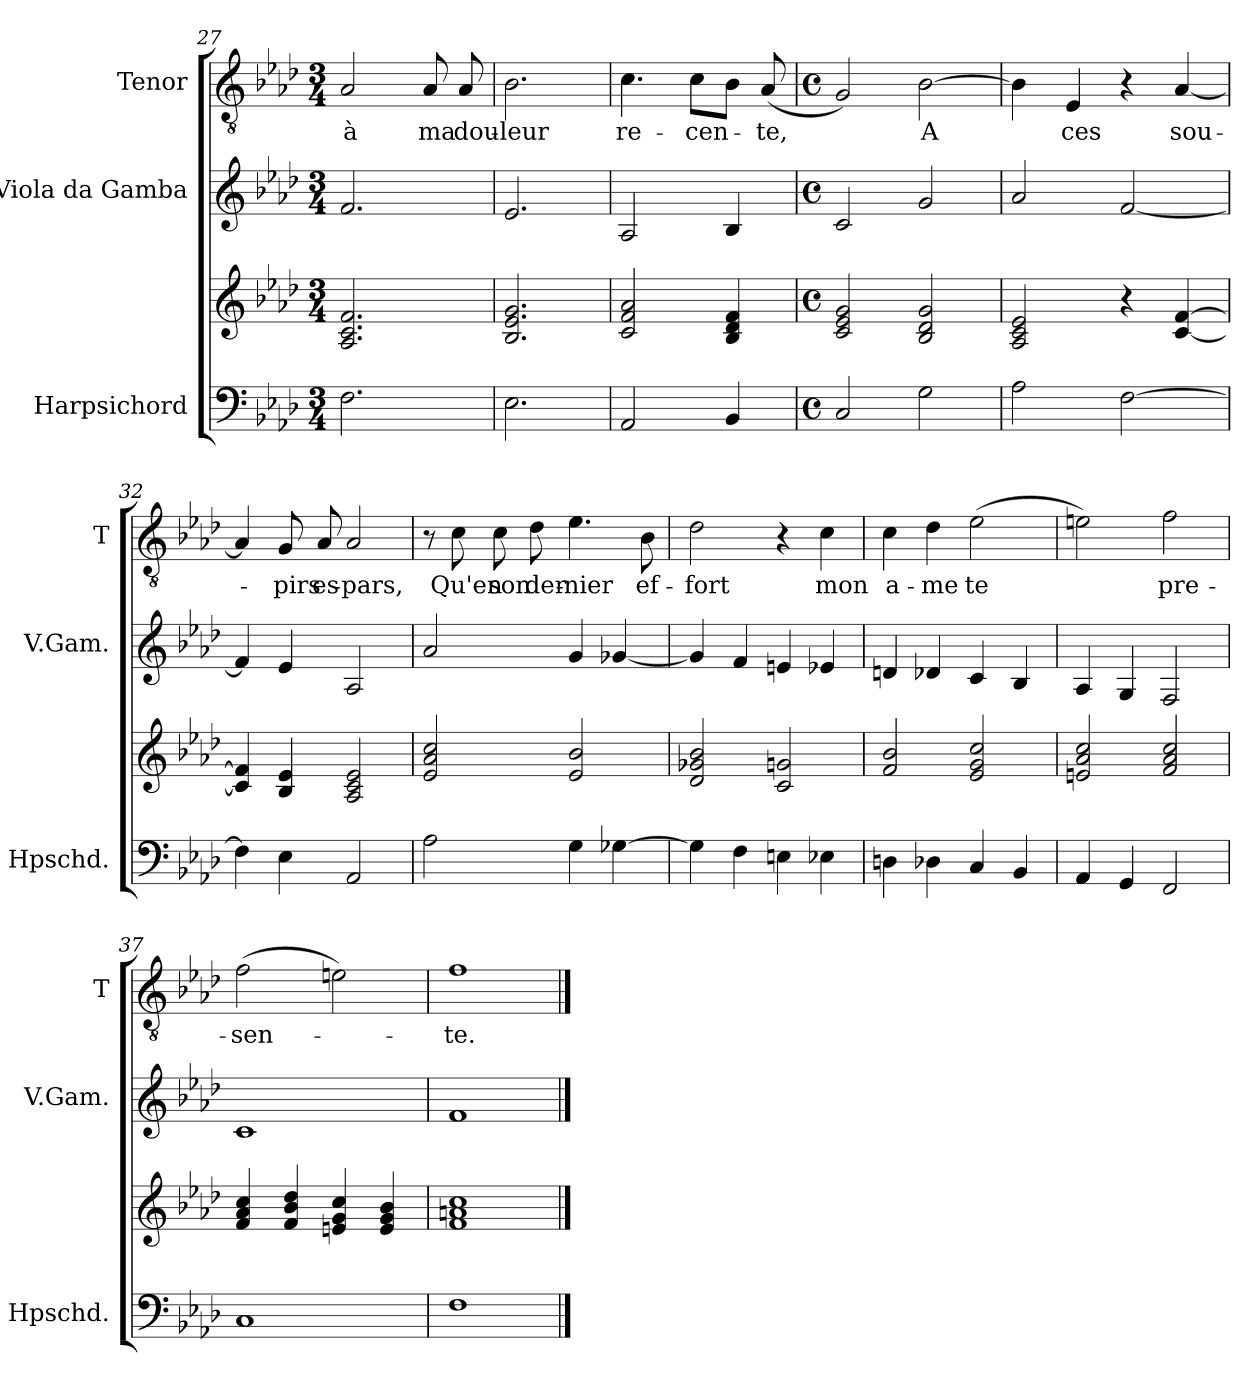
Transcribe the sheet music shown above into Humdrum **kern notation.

**kern	**kern	**kern	**kern	**text
*part3	*part3	*part2	*part1	*part1
*staff4	*staff3	*staff2	*staff1	*staff1
*I"Harpsichord	*	*I"Viola da Gamba	*I"Tenor	*
*I'Hpschd.	*	*I'V.Gam.	*I'T	*
*clefF4	*clefG2	*clefG2	*clefGv2	*
*	*	*ITrd7c12	*	*
*k[b-e-a-d-]	*k[b-e-a-d-]	*k[b-e-a-d-]	*k[b-e-a-d-]	*
*A-:	*A-:	*A-:	*A-:	*
*M3/4	*M3/4	*M3/4	*M3/4	*
=27	=27	=27	=27	=27
!	!	!	!	!LO:LY:b
2.F\	2.A-/ 2.c/ 2.f/	2.F/	2A-/	à
!	!	!	!	!LO:LY:b
.	.	.	8A-/	ma
!	!	!	!	!LO:LY:b
.	.	.	8A-/	dou-
=28	=28	=28	=28	=28
!	!	!	!	!LO:LY:b
2.E-\	2.B-/ 2.e-/ 2.g/	2.E-/	2.B-\	-leur
!!LO:LB:g=z
=29	=29	=29	=29	=29
!	!	!	!	!LO:LY:b
2AA-/	2c/ 2f/ 2a-/	2AA-/	4.c\	re-
!	!	!	!	!LO:LY:b
.	.	.	8c\L	-cen-
4BB-/	4B-/ 4d-/ 4f/	4BB-/	8B-\J	.
!	!	!	!	!LO:LY:b
.	.	.	(<8A-/	-te,
=30	=30	=30	=30	=30
*M4/4	*M4/4	*M4/4	*M4/4	*
*met(c)	*met(c)	*met(c)	*met(c)	*
2C/	2c/ 2e-/ 2g/	2C/	2G/)	.
!	!	!	!	!LO:LY:b
2G\	2B-/ 2d-/ 2g/	2G/	[2B-\	A
=31	=31	=31	=31	=31
2A-\	2A-/ 2c/ 2e-/	2A-/	4B-\]	.
!	!	!	!	!LO:LY:b
.	.	.	4E-/	ces
[2F\	4r	[2F/	4r	.
!	!	!	!	!LO:LY:b
.	[4c/ [4f/	.	[4A-/	sou-
=32	=32	=32	=32	=32
4F\]	4c/] 4f/]	4F/]	4A-/]	.
!	!	!	!	!LO:LY:b
4E-\	4B-/ 4e-/	4E-/	8G/	-pirs
!	!	!	!	!LO:LY:b
.	.	.	8A-/	es-
!	!	!	!	!LO:LY:b
2AA-/	2A-/ 2c/ 2e-/	2AA-/	2A-/	-pars,
=33	=33	=33	=33	=33
2A-\	2e-/ 2a-/ 2cc/	2A-/	8r	.
!	!	!	!	!LO:LY:b
.	.	.	8c\	Qu'en
!	!	!	!	!LO:LY:b
.	.	.	8c\	son
!	!	!	!	!LO:LY:b
.	.	.	8d-\	der-
!	!	!	!	!LO:LY:b
4G\	2e-/ 2b-/	4G/	4.e-\	-nier
[4G-X\	.	[4G-X/	.	.
!	!	!	!	!LO:LY:b
.	.	.	8B-\	ef-
!!LO:LB:g=z
=34	=34	=34	=34	=34
!	!	!	!	!LO:LY:b
4G-\]	2d-/ 2g-X/ 2b-/	4G-/]	2d-\	-fort
4F\	.	4F/	.	.
4En\	2c/ 2gn/	4En/	4r	.
!	!	!	!	!LO:LY:b
4E-X\	.	4E-X/	4c\	mon
=35	=35	=35	=35	=35
!	!	!	!	!LO:LY:b
4Dn\	2f/ 2b-/	4Dn/	4c\	a-
!	!	!	!	!LO:LY:b
4D-X\	.	4D-X/	4d-\	-me
!	!	!	!	!LO:LY:b
4C/	2e-/ 2g/ 2cc/	4C/	(>2e-\	te
4BB-/	.	4BB-/	.	.
=36	=36	=36	=36	=36
4AA-/	2en/ 2a-/ 2cc/	4AA-/	2en\)	.
4GG/	.	4GG/	.	.
!	!	!	!	!LO:LY:b
2FF/	2f/ 2a-/ 2cc/	2FF/	2f\	pre-
=37	=37	=37	=37	=37
!	!	!	!	!LO:LY:b
1C	4f/ 4a-/ 4cc/	1C	(>2f\	-sen-
.	4f/ 4b-/ 4dd-/	.	.	.
.	4en/ 4g/ 4cc/	.	2en\)	.
.	4e/ 4g/ 4b-/	.	.	.
=38	=38	=38	=38	=38
!	!	!	!	!LO:LY:b
1F	1f 1an 1cc	1F	1f	-te.
==	==	==	==	==
*-	*-	*-	*-	*-
